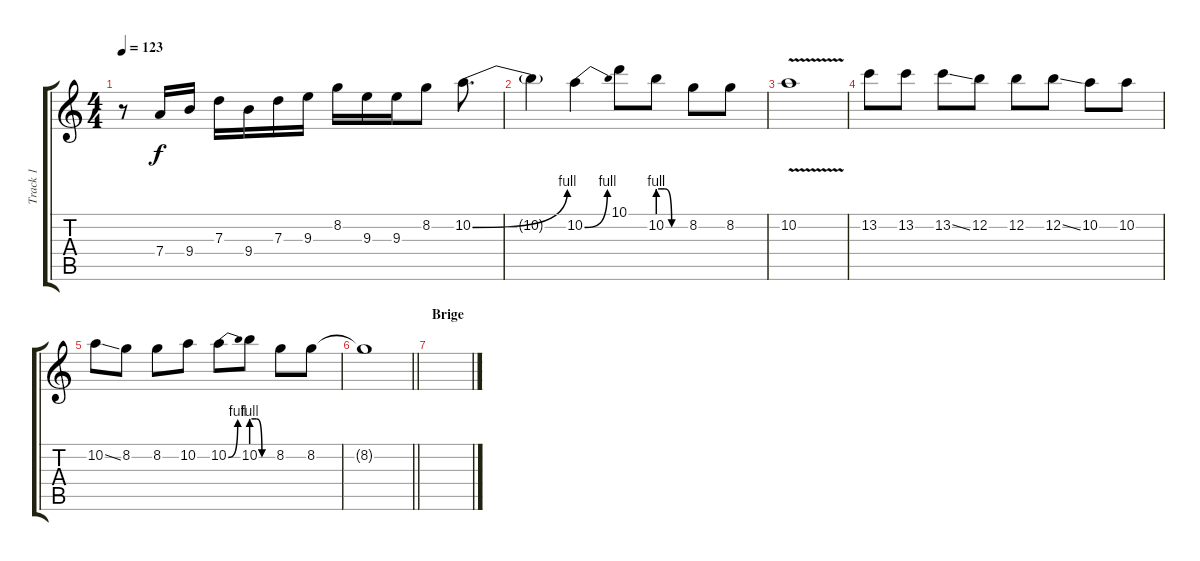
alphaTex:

\track ("Track 1" "Track 1") {instrument distortionguitar}
\staff {score tabs}
\tuning (E4 B3 G3 D3 A2 E2) {hide}
\ts (4 4)
\tempo 123
\clef g2
\ks c
r.8{dy f} 7.4.16 9.4.16 7.3.16 9.4.16 7.3.16 9.3.16 8.2.16 9.3.16 9.3.16 8.2.8 10.2{be (bend 0 0 60 4)}.8{d} |
10.2{t}.4 10.2{be (bend 0 0 60 4)}.4 10.1.8 10.2{be (custom 0 4 15 4 30 0 60 0)}.8 8.2.8 8.2.8 |
10.2{v}.1 |
13.2.8 13.2.8 13.2{ss}.8 12.2.8 12.2.8 12.2{ss}.8 10.2.8 10.2.8 |
10.2{ss}.8 8.2.8 8.2.8 10.2.8 10.2{be (bend 0 0 60 4)}.8 10.2{be (custom 0 4 15 4 30 0 60 0)}.8 8.2.8 8.2.8 |
\barLineRight lightlight
8.2{t}.1 |
\section ("" "Brige")
